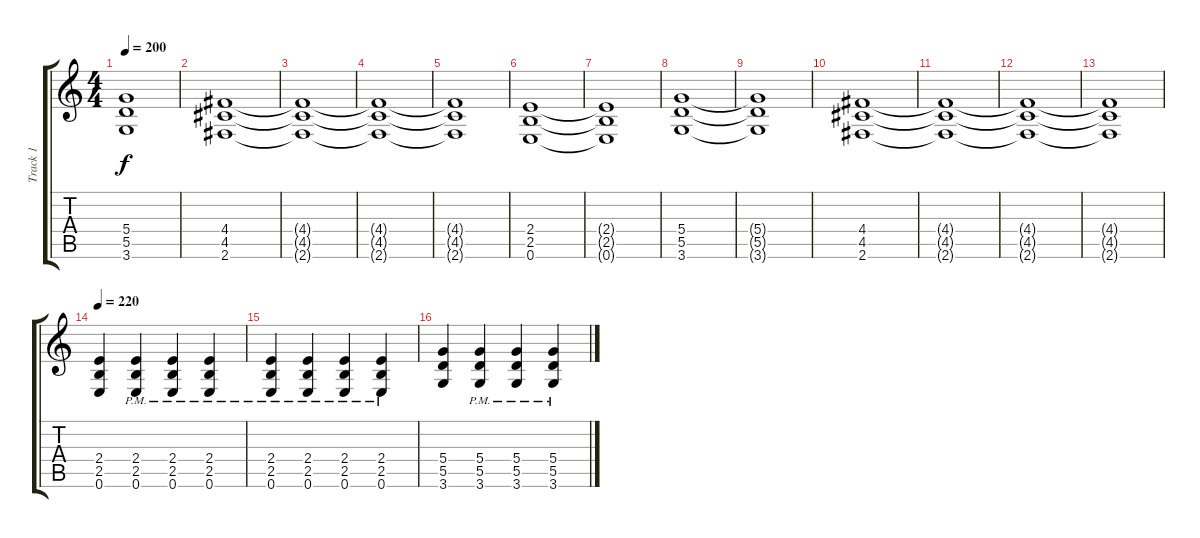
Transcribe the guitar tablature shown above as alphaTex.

\track ("Track 1" "Track 1") {instrument distortionguitar}
\staff {score tabs}
\tuning (E4 B3 G3 D3 A2 E2) {hide}
\ts (4 4)
\tempo 200
\clef g2
\ks c
(5.4{t} 5.5{t} 3.6{t}).1{dy f} |
(4.4 4.5 2.6).1 |
(4.4{t} 4.5{t} 2.6{t}).1 |
(4.4{t} 4.5{t} 2.6{t}).1 |
(4.4{t} 4.5{t} 2.6{t}).1 |
(2.4 2.5 0.6).1 |
(2.4{t} 2.5{t} 0.6{t}).1 |
(5.4 5.5 3.6).1 |
(5.4{t} 5.5{t} 3.6{t}).1 |
(4.4 4.5 2.6).1 |
(4.4{t} 4.5{t} 2.6{t}).1 |
(4.4{t} 4.5{t} 2.6{t}).1 |
(4.4{t} 4.5{t} 2.6{t}).1 |
\tempo 220
(2.4 2.5 0.6).4 (2.4{pm} 2.5{pm} 0.6{pm}).4 (2.4{pm} 2.5{pm} 0.6{pm}).4 (2.4{pm} 2.5{pm} 0.6{pm}).4 |
(2.4{pm} 2.5{pm} 0.6{pm}).4 (2.4{pm} 2.5{pm} 0.6{pm}).4 (2.4{pm} 2.5{pm} 0.6{pm}).4 (2.4{pm} 2.5{pm} 0.6{pm}).4 |
(5.4 5.5 3.6).4 (5.4{pm} 5.5{pm} 3.6{pm}).4 (5.4{pm} 5.5{pm} 3.6{pm}).4 (5.4{pm} 5.5{pm} 3.6{pm}).4
